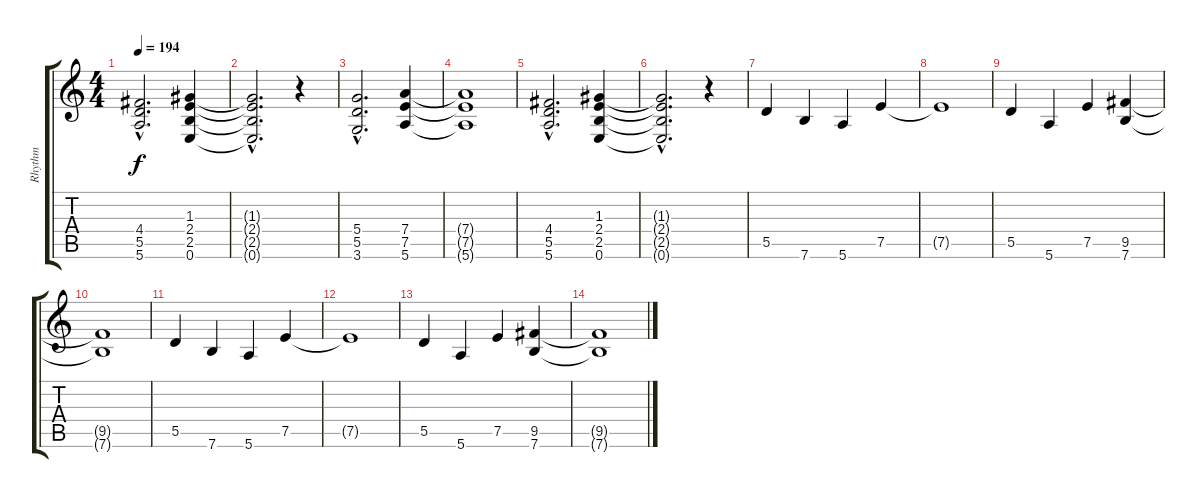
\track ("Rhythm" "Rhythm") {instrument overdrivenguitar}
\staff {score tabs}
\tuning (E4 B3 G3 D3 A2 E2) {hide}
\ts (4 4)
\tempo 194
\clef g2
\ks c
(4.4{hac} 5.5{hac} 5.6{hac}).2{d dy f} (1.3 2.4 2.5 0.6).4 |
(1.3{hac t} 2.4{hac t} 2.5{hac t} 0.6{hac t}).2{d} r.4 |
(5.4{hac} 5.5{hac} 3.6{hac}).2{d} (7.4 7.5 5.6).4 |
(7.4{t} 7.5{t} 5.6{t}).1 |
(4.4{hac} 5.5{hac} 5.6{hac}).2{d} (1.3 2.4 2.5 0.6).4 |
(1.3{hac t} 2.4{hac t} 2.5{hac t} 0.6{hac t}).2{d} r.4 |
5.5.4 7.6.4 5.6.4 7.5.4 |
7.5{t}.1 |
5.5.4 5.6.4 7.5.4 (9.5 7.6).4 |
(9.5{t} 7.6{t}).1 |
5.5.4 7.6.4 5.6.4 7.5.4 |
7.5{t}.1 |
5.5.4 5.6.4 7.5.4 (9.5 7.6).4 |
(9.5{t} 7.6{t}).1
